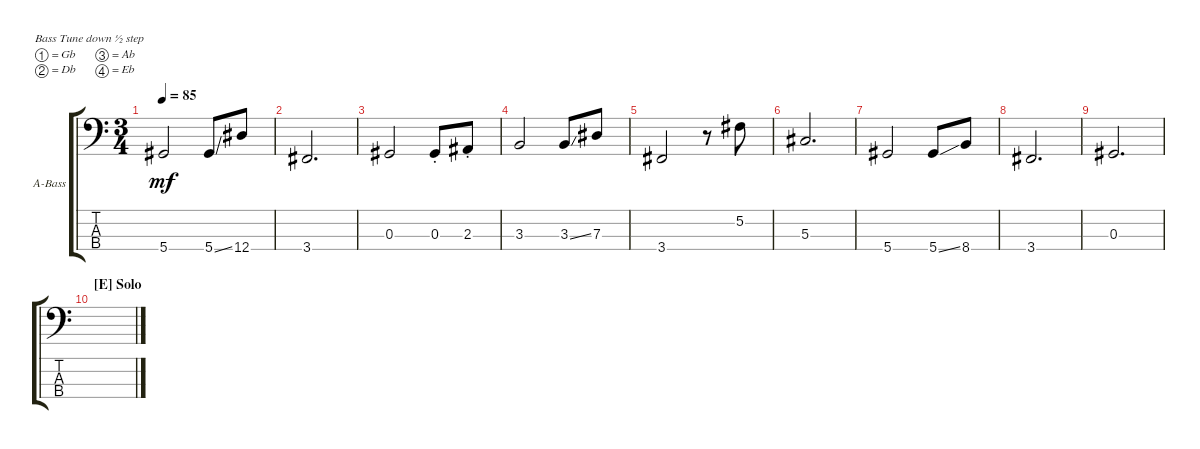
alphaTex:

\defaultSystemsLayout 4
\bracketExtendMode groupsimilarinstruments
\firstSystemTrackNameOrientation horizontal
\otherSystemsTrackNameOrientation horizontal
\track ("Acoustic Bass" "A-Bass") {instrument acousticbass}
\staff {score tabs}
\tuning (Gb2 Db2 Ab1 Eb1)
\ts (3 4)
\tempo 85
\clef f4
\ks c
5.4.2{dy mf} 5.4{ss}.8 12.4.8 |
3.4.2{d} |
0.3.2 0.3{st}.8 2.3{st}.8 |
3.3.2 3.3{ss}.8 7.3.8 |
3.4.2 r.8 5.2.8 |
5.3.2{d} |
5.4.2 5.4{ss}.8 8.4.8 |
3.4.2{d} |
0.3.2{d} |
\section ("E" "Solo")
